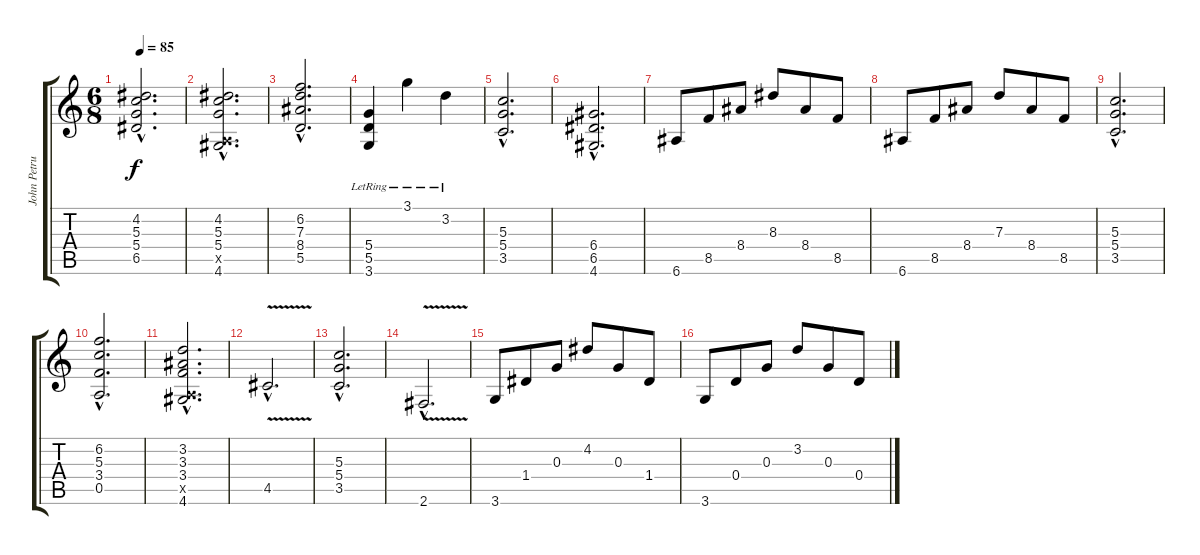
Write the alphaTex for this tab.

\track ("John Petrucci main guitar" "John Petru") {instrument distortionguitar}
\staff {score tabs}
\tuning (E4 B3 G3 D3 A2 E2) {hide}
\ts (6 8)
\tempo 85
\clef g2
\ks c
(4.2{hac} 5.3{hac} 5.4{hac} 6.5{hac}).2{d dy f instrument distortionguitar} |
(4.2{hac} 5.3{hac} 5.4{hac} 0.5{hac x} 4.6{hac}).2{d} |
(6.2{hac} 7.3{hac} 8.4{hac} 5.5{hac}).2{d} |
(5.4{lr} 5.5{lr} 3.6{lr}).4 3.1{lr}.4 3.2{lr}.4 |
(5.3{hac} 5.4{hac} 3.5{hac}).2{d} |
(6.4{hac} 6.5{hac} 4.6{hac}).2{d} |
6.6.8 8.5.8 8.4.8 8.3.8 8.4.8 8.5.8 |
6.6.8 8.5.8 8.4.8 7.3.8 8.4.8 8.5.8 |
(5.3{hac} 5.4{hac} 3.5{hac}).2{d} |
(6.2{hac} 5.3{hac} 3.4{hac} 0.5{hac}).2{d} |
(3.2{hac} 3.3{hac} 3.4{hac} 0.5{hac x} 4.6{hac}).2{d} |
4.5{v hac}.2{d} |
(5.3{hac} 5.4{hac} 3.5{hac}).2{d} |
2.6{v hac}.2{d} |
3.6.8 1.4.8 0.3.8 4.2.8 0.3.8 1.4.8 |
3.6.8 0.4.8 0.3.8 3.2.8 0.3.8 0.4.8
